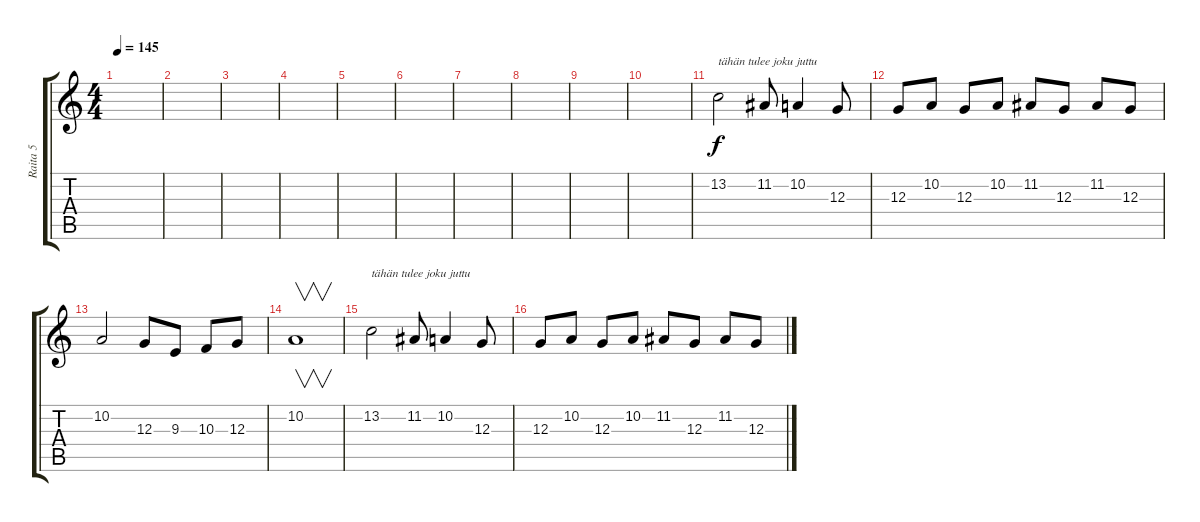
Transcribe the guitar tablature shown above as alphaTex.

\track ("Raita 5" "Raita 5") {instrument synthbrass1}
\staff {score tabs}
\tuning (E4 B3 G3 D3 A2 E2) {hide}
\ts (4 4)
\tempo 145
\clef g2
\ks c
|
|
|
|
|
|
|
|
|
|
13.2.2{txt "tähän tulee joku juttu"} 11.2.8 10.2.4 12.3.8 |
12.3.8 10.2.8 12.3.8 10.2.8 11.2.8 12.3.8 11.2.8 12.3.8 |
10.2.2 12.3.8 9.3.8 10.3.8 12.3.8 |
10.2.1{v} |
13.2.2{txt "tähän tulee joku juttu"} 11.2.8 10.2.4 12.3.8 |
12.3.8 10.2.8 12.3.8 10.2.8 11.2.8 12.3.8 11.2.8 12.3.8
